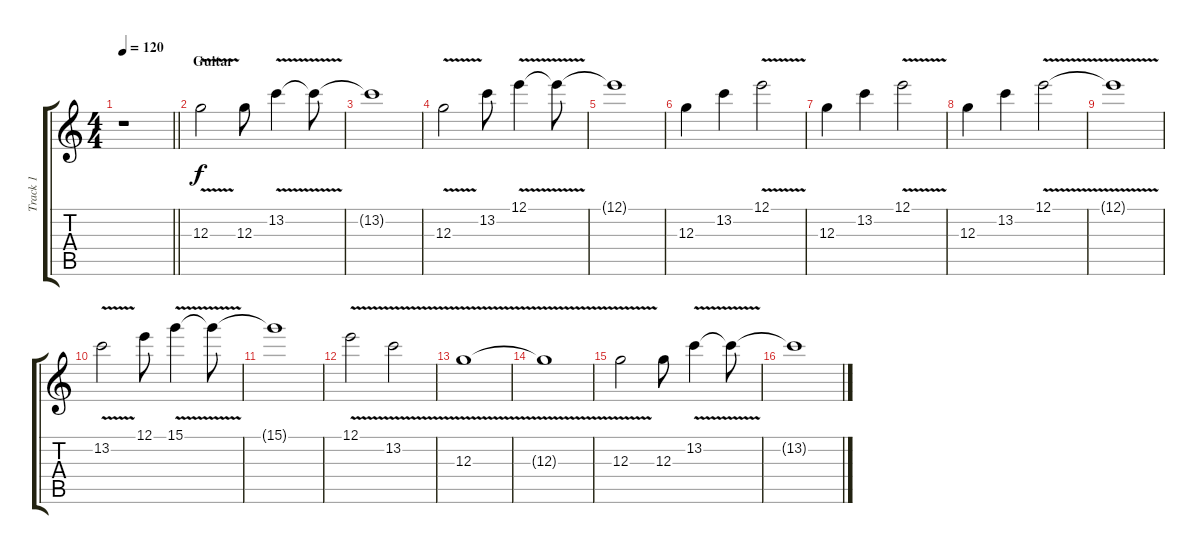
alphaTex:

\track ("Track 1" "Track 1") {instrument overdrivenguitar}
\staff {score tabs}
\tuning (E4 B3 G3 D3 A2 E2) {hide}
\ts (4 4)
\tempo 120
\clef g2
\barLineRight lightlight
\ks c
r.1{dy f instrument overdrivenguitar} |
\section ("" "Guitar")
12.3{v}.2 12.3.8 13.2{v}.4 13.2{t}.8 |
13.2{t}.1 |
12.3{v}.2 13.2.8 12.1{v}.4 12.1{t}.8 |
12.1{t}.1 |
12.3.4 13.2.4 12.1{v}.2 |
12.3.4 13.2.4 12.1{v}.2 |
12.3.4 13.2.4 12.1{v}.2 |
12.1{t}.1 |
13.2{v}.2 12.1.8 15.1{v}.4 15.1{t}.8 |
15.1{t}.1 |
12.1{v}.2 13.2{v}.2 |
12.3{v}.1 |
12.3{t}.1 |
12.3{v}.2 12.3.8 13.2{v}.4 13.2{t}.8 |
13.2{t}.1
